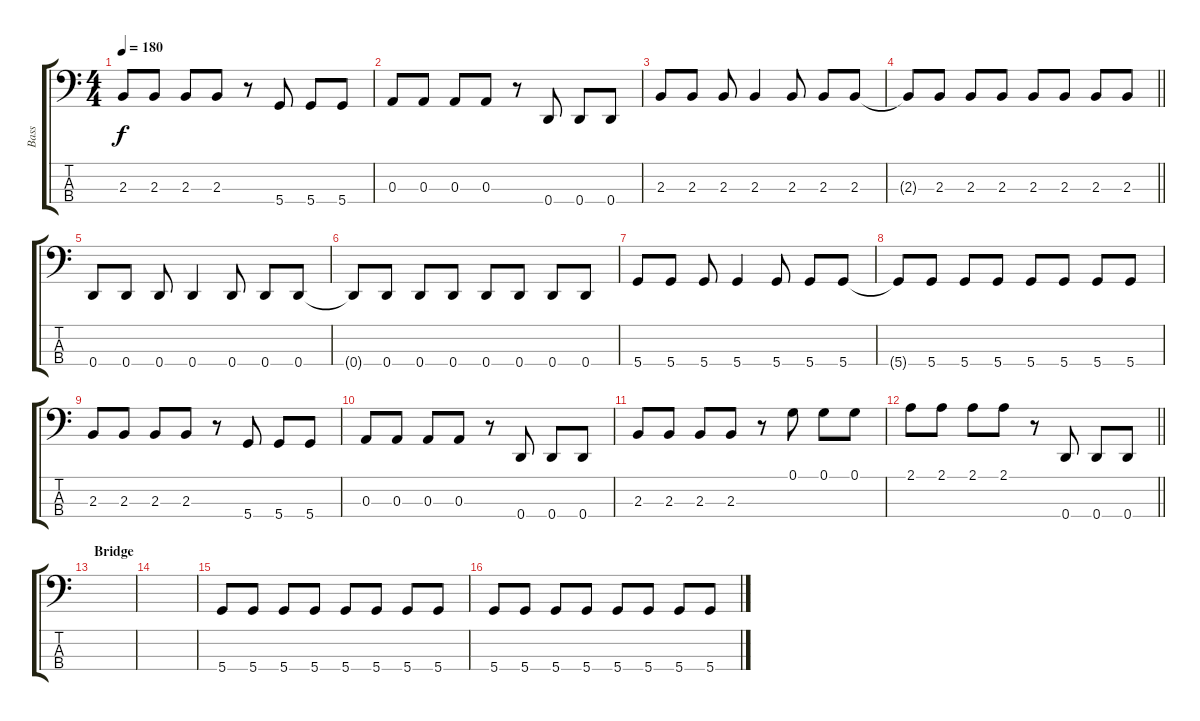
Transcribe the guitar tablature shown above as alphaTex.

\track ("Bass" "Bass") {instrument electricbassfinger}
\staff {score tabs}
\tuning (G2 D2 A1 D1) {hide}
\ts (4 4)
\tempo 180
\clef f4
\ks c
2.3.8{dy f} 2.3.8 2.3.8 2.3.8 r.8 5.4.8 5.4.8 5.4.8 |
0.3.8 0.3.8 0.3.8 0.3.8 r.8 0.4.8 0.4.8 0.4.8 |
2.3.8 2.3.8 2.3.8 2.3.4 2.3.8 2.3.8 2.3.8 |
\barLineRight lightlight
2.3{t}.8 2.3.8 2.3.8 2.3.8 2.3.8 2.3.8 2.3.8 2.3.8 |
0.4.8 0.4.8 0.4.8 0.4.4 0.4.8 0.4.8 0.4.8 |
0.4{t}.8 0.4.8 0.4.8 0.4.8 0.4.8 0.4.8 0.4.8 0.4.8 |
5.4.8 5.4.8 5.4.8 5.4.4 5.4.8 5.4.8 5.4.8 |
5.4{t}.8 5.4.8 5.4.8 5.4.8 5.4.8 5.4.8 5.4.8 5.4.8 |
2.3.8 2.3.8 2.3.8 2.3.8 r.8 5.4.8 5.4.8 5.4.8 |
0.3.8 0.3.8 0.3.8 0.3.8 r.8 0.4.8 0.4.8 0.4.8 |
2.3.8 2.3.8 2.3.8 2.3.8 r.8 0.1.8 0.1.8 0.1.8 |
\barLineRight lightlight
2.1.8 2.1.8 2.1.8 2.1.8 r.8 0.4.8 0.4.8 0.4.8 |
\section ("" "Bridge")
|
|
5.4.8 5.4.8 5.4.8 5.4.8 5.4.8 5.4.8 5.4.8 5.4.8 |
5.4.8 5.4.8 5.4.8 5.4.8 5.4.8 5.4.8 5.4.8 5.4.8
